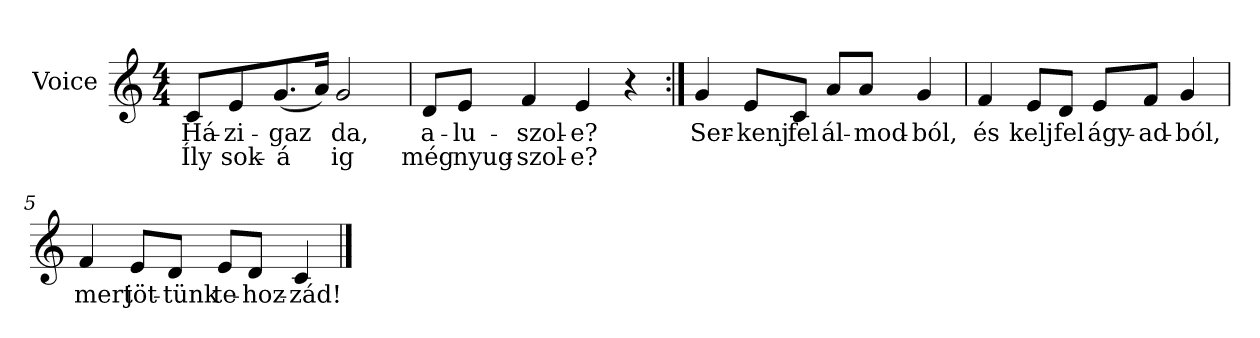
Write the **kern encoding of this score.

**kern	**text	**text
*part1	*part1	*part1
*staff1	*staff1	*staff1
*I"Voice	*	*
*clefG2	*	*
*k[]	*	*
*C:	*	*
*M4/4	*	*
=1	=1	=1
8c/L	Há-	Íly
8e/	-zi-	sok-
(8.g/	gaz	á
16a/J)	.	.
2g/	da,	ig
=2	=2	=2
8d/L	a-	még
8e/J	-lu-	nyug-
4f/	-szol-	-szol-
4e/	-e?	-e?
4r	.	.
=3:|!	=3:|!	=3:|!
4g/	Ser-	.
8e/L	-kenj	.
8c/J	fel	.
8a/L	ál-	.
8a/J	-mod-	.
4g/	-ból,	.
!!LO:LB:g=z
=4	=4	=4
4f/	és	.
8e/L	kelj	.
8d/J	fel	.
8e/L	ágy-	.
8f/J	-ad-	.
4g/	-ból,	.
=5	=5	=5
4f/	mert	.
8e/L	jöt-	.
8d/J	-tünk	.
8e/L	te-	.
8d/J	-hoz-	.
4c/	-zád!	.
==	==	==
*-	*-	*-
